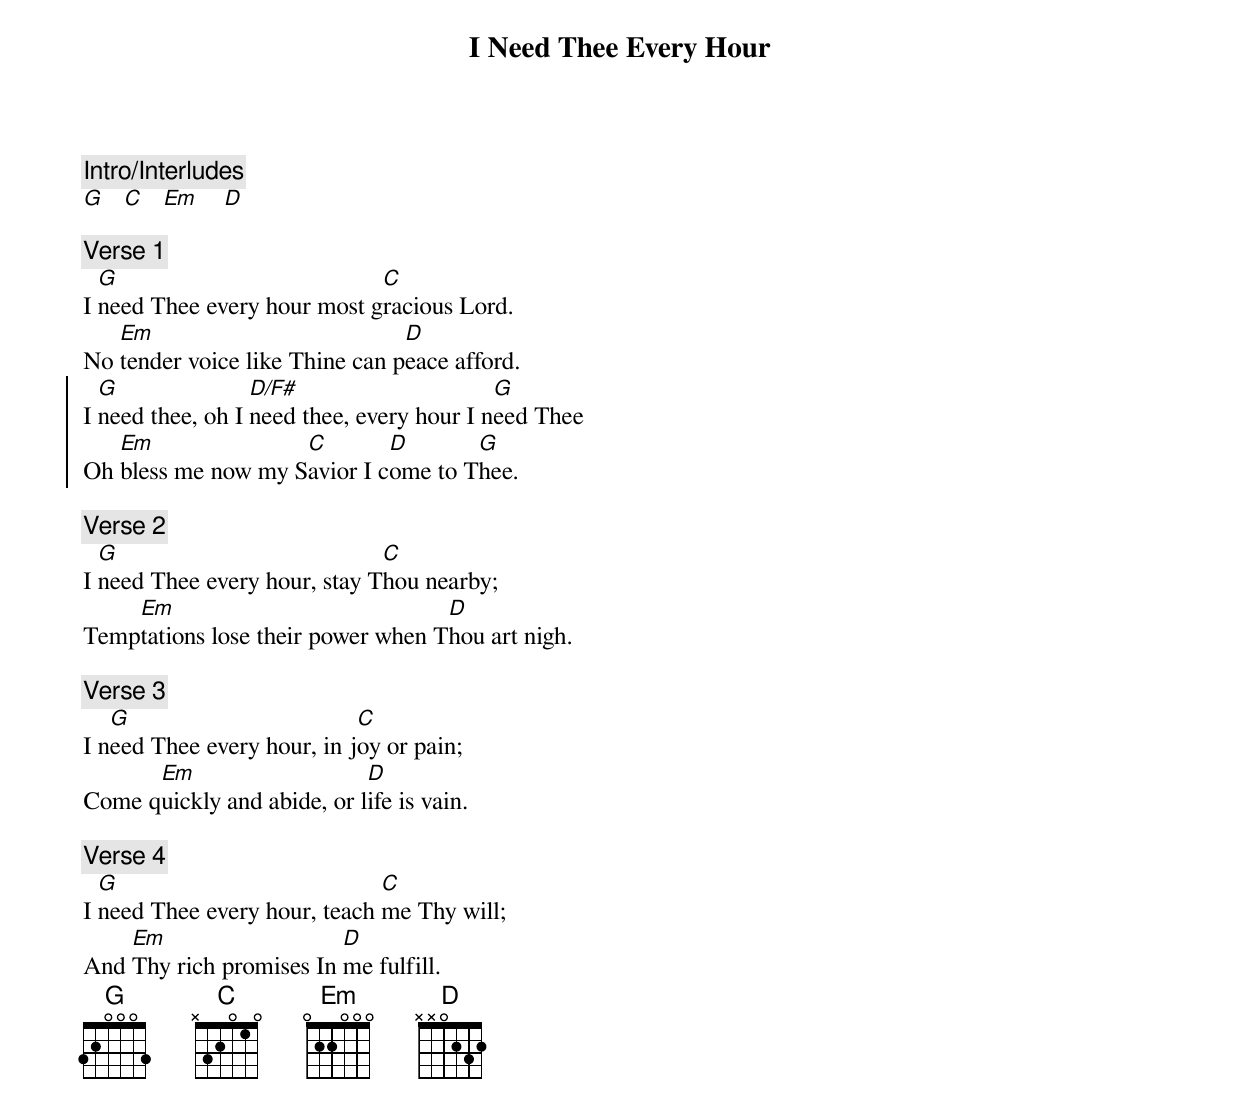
{title:I Need Thee Every Hour}
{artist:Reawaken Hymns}
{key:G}

{comment:Intro/Interludes}
[G]   [C]   [Em]    [D]

{comment:Verse 1}
I [G]need Thee every hour most g[C]racious Lord.
No [Em]tender voice like Thine can p[D]eace afford. 
{start_of_chorus}
I [G]need thee, oh I [D/F#]need thee, every hour I n[G]eed Thee
Oh [Em]bless me now my S[C]avior I c[D]ome to T[G]hee.
{end_of_chorus}

{comment:Verse 2}
I [G]need Thee every hour, stay T[C]hou nearby;
Temp[Em]tations lose their power when T[D]hou art nigh.

{comment:Verse 3}
I n[G]eed Thee every hour, in j[C]oy or pain;
Come q[Em]uickly and abide, or l[D]ife is vain.

{comment:Verse 4}
I [G]need Thee every hour, teach [C]me Thy will;
And [Em]Thy rich promises In [D]me fulfill.
